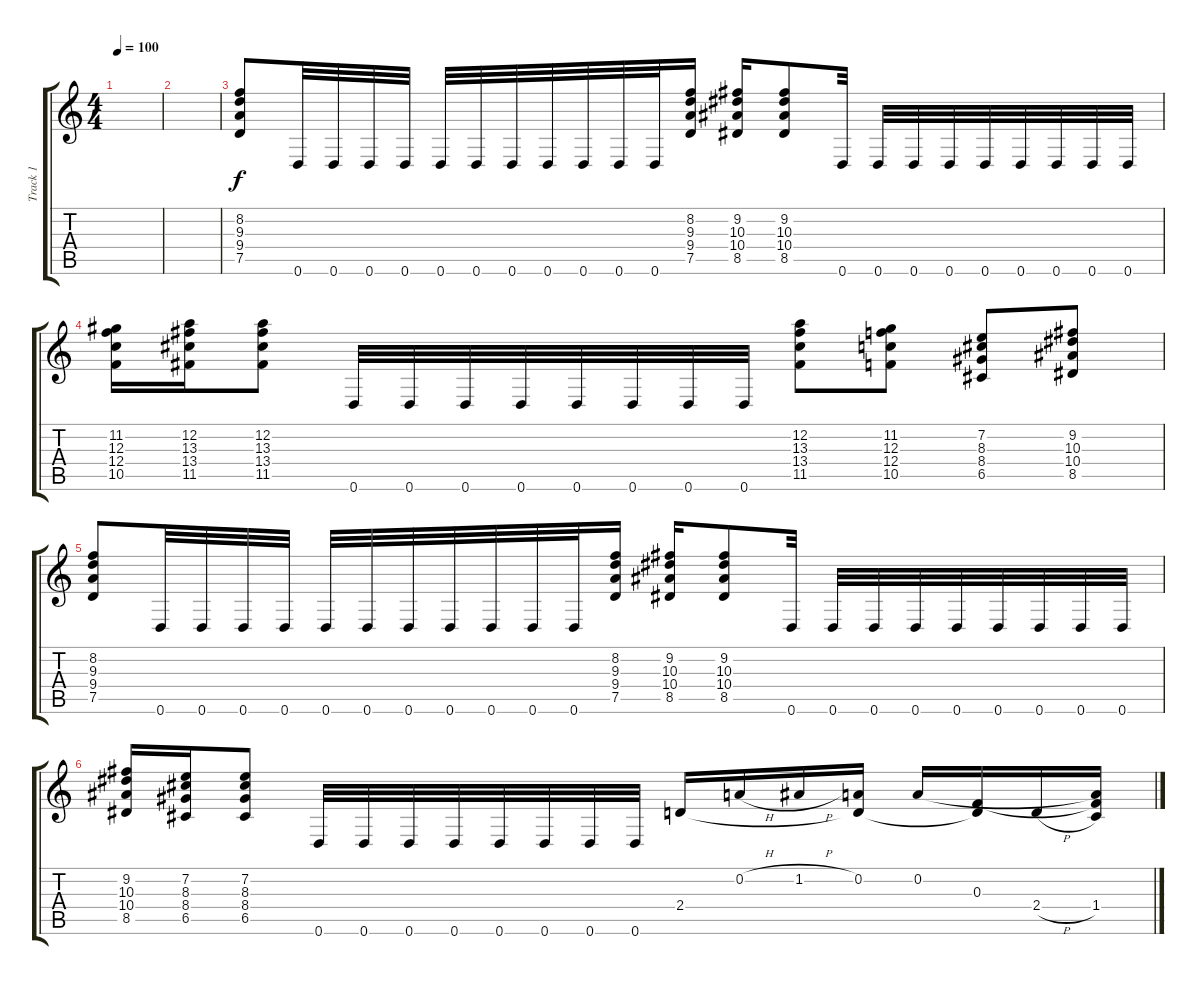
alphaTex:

\track ("Track 1" "Track 1") {instrument distortionguitar}
\staff {score tabs}
\tuning (D4 A3 F3 C3 G2 D2) {hide}
\ts (4 4)
\tempo 100
\clef g2
\ks c
|
|
(8.2 9.3 9.4 7.5).8 0.6.32 0.6.32 0.6.32 0.6.32 0.6.32 0.6.32 0.6.32 0.6.32 0.6.32 0.6.32 0.6.32 (8.2 9.3 9.4 7.5).16 (9.2 10.3 10.4 8.5).16 (9.2 10.3 10.4 8.5).8 0.6.32 0.6.32 0.6.32 0.6.32 0.6.32 0.6.32 0.6.32 0.6.32 0.6.32 |
(11.2 12.3 12.4 10.5).16 (12.2 13.3 13.4 11.5).16 (12.2 13.3 13.4 11.5).8 0.6.32 0.6.32 0.6.32 0.6.32 0.6.32 0.6.32 0.6.32 0.6.32 (12.2 13.3 13.4 11.5).8 (11.2 12.3 12.4 10.5).8 (7.2 8.3 8.4 6.5).8 (9.2 10.3 10.4 8.5).8 |
(8.2 9.3 9.4 7.5).8 0.6.32 0.6.32 0.6.32 0.6.32 0.6.32 0.6.32 0.6.32 0.6.32 0.6.32 0.6.32 0.6.32 (8.2 9.3 9.4 7.5).16 (9.2 10.3 10.4 8.5).16 (9.2 10.3 10.4 8.5).8 0.6.32 0.6.32 0.6.32 0.6.32 0.6.32 0.6.32 0.6.32 0.6.32 0.6.32 |
(9.2 10.3 10.4 8.5).16 (7.2 8.3 8.4 6.5).16 (7.2 8.3 8.4 6.5).8 0.6.32 0.6.32 0.6.32 0.6.32 0.6.32 0.6.32 0.6.32 0.6.32 2.4.16 0.2{h}.16 1.2{h}.16 (0.2 2.4{t}).16 0.2.16 (0.3 2.4{t}).16 2.4{h}.16 (0.2{t} 0.3{t} 1.4).16
